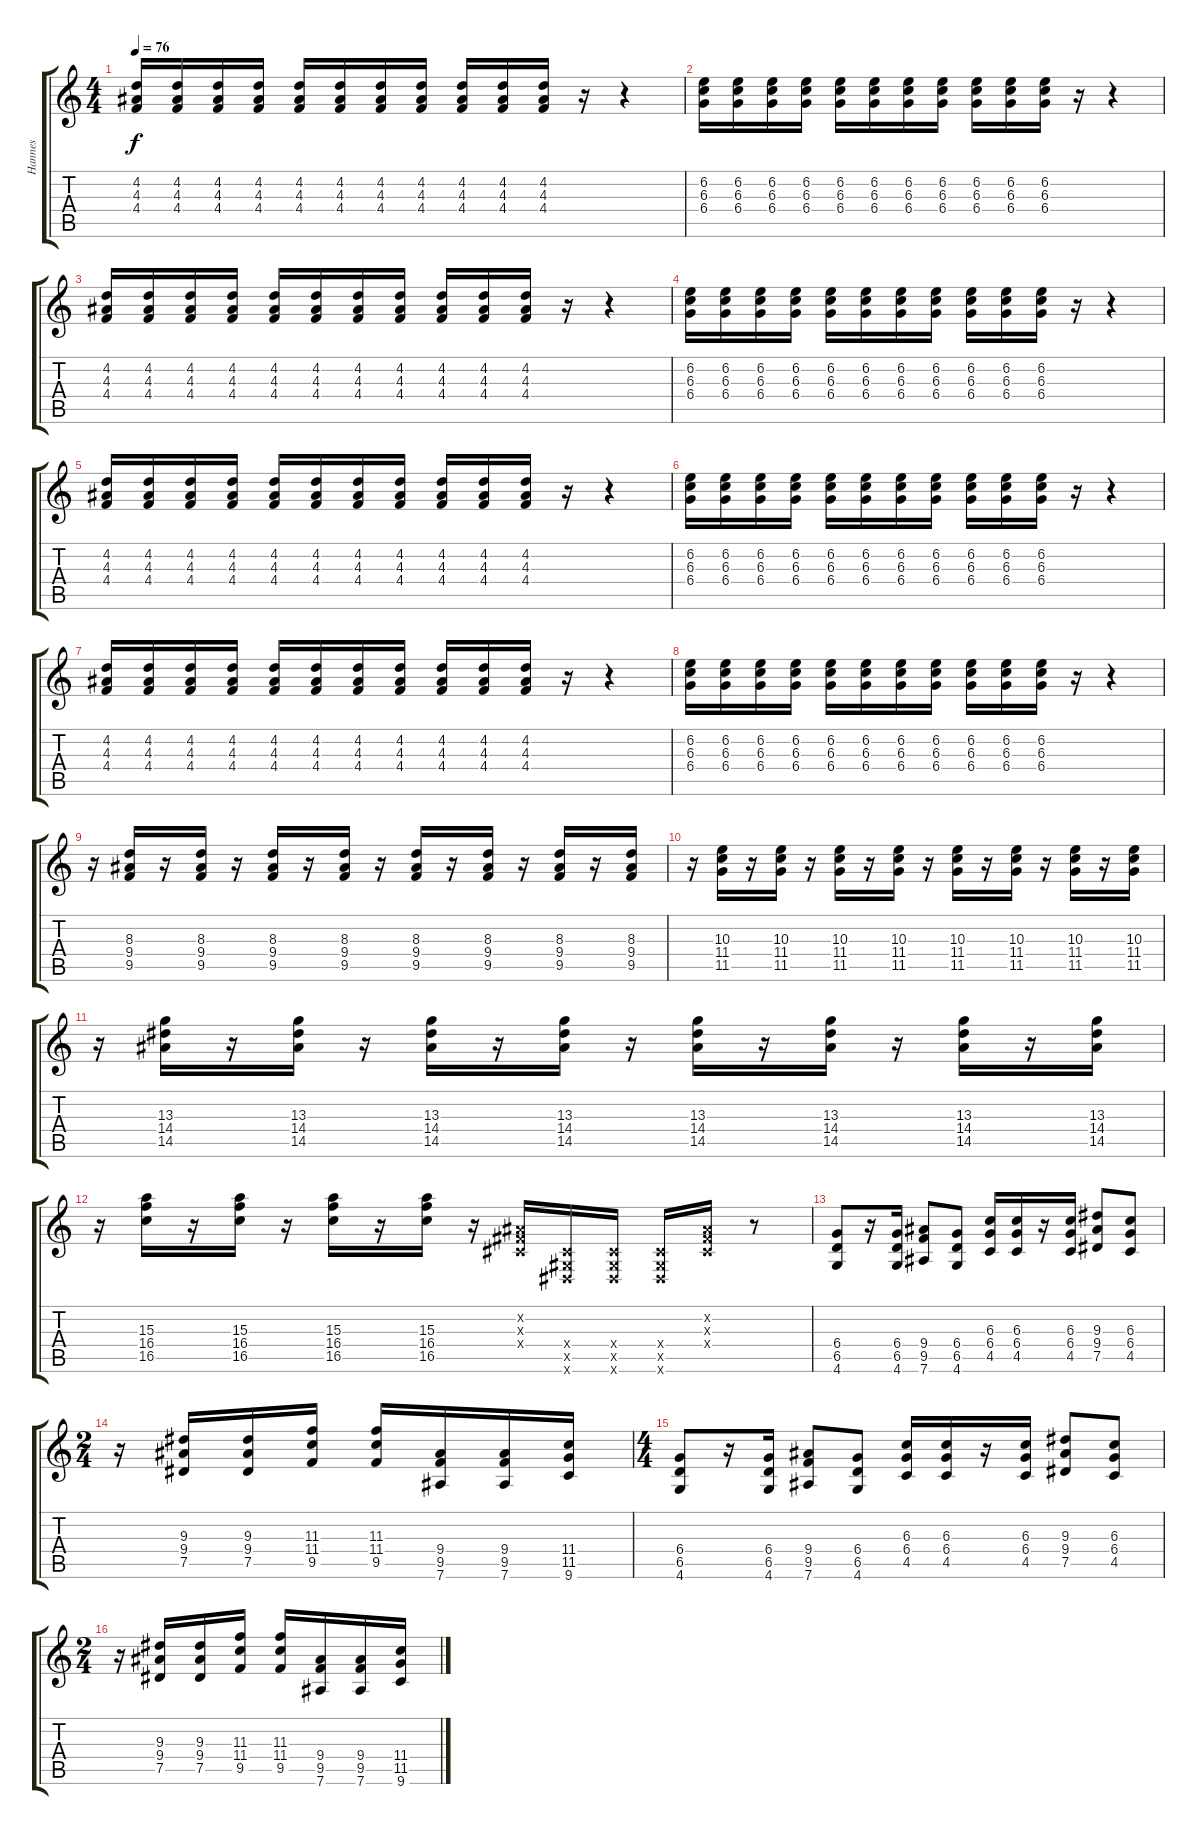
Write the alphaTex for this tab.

\track ("Hannes" "Hannes") {instrument distortionguitar}
\staff {score tabs}
\tuning (Eb4 Bb3 Gb3 Db3 Ab2 Eb2) {hide}
\ts (4 4)
\tempo 76
\clef g2
\ks c
(4.2 4.3 4.4).16{dy f} (4.2 4.3 4.4).16 (4.2 4.3 4.4).16 (4.2 4.3 4.4).16 (4.2 4.3 4.4).16 (4.2 4.3 4.4).16 (4.2 4.3 4.4).16 (4.2 4.3 4.4).16 (4.2 4.3 4.4).16 (4.2 4.3 4.4).16 (4.2 4.3 4.4).16 r.16 r.4 |
(6.2 6.3 6.4).16 (6.2 6.3 6.4).16 (6.2 6.3 6.4).16 (6.2 6.3 6.4).16 (6.2 6.3 6.4).16 (6.2 6.3 6.4).16 (6.2 6.3 6.4).16 (6.2 6.3 6.4).16 (6.2 6.3 6.4).16 (6.2 6.3 6.4).16 (6.2 6.3 6.4).16 r.16 r.4 |
(4.2 4.3 4.4).16 (4.2 4.3 4.4).16 (4.2 4.3 4.4).16 (4.2 4.3 4.4).16 (4.2 4.3 4.4).16 (4.2 4.3 4.4).16 (4.2 4.3 4.4).16 (4.2 4.3 4.4).16 (4.2 4.3 4.4).16 (4.2 4.3 4.4).16 (4.2 4.3 4.4).16 r.16 r.4 |
(6.2 6.3 6.4).16 (6.2 6.3 6.4).16 (6.2 6.3 6.4).16 (6.2 6.3 6.4).16 (6.2 6.3 6.4).16 (6.2 6.3 6.4).16 (6.2 6.3 6.4).16 (6.2 6.3 6.4).16 (6.2 6.3 6.4).16 (6.2 6.3 6.4).16 (6.2 6.3 6.4).16 r.16 r.4 |
(4.2 4.3 4.4).16 (4.2 4.3 4.4).16 (4.2 4.3 4.4).16 (4.2 4.3 4.4).16 (4.2 4.3 4.4).16 (4.2 4.3 4.4).16 (4.2 4.3 4.4).16 (4.2 4.3 4.4).16 (4.2 4.3 4.4).16 (4.2 4.3 4.4).16 (4.2 4.3 4.4).16 r.16 r.4 |
(6.2 6.3 6.4).16 (6.2 6.3 6.4).16 (6.2 6.3 6.4).16 (6.2 6.3 6.4).16 (6.2 6.3 6.4).16 (6.2 6.3 6.4).16 (6.2 6.3 6.4).16 (6.2 6.3 6.4).16 (6.2 6.3 6.4).16 (6.2 6.3 6.4).16 (6.2 6.3 6.4).16 r.16 r.4 |
(4.2 4.3 4.4).16 (4.2 4.3 4.4).16 (4.2 4.3 4.4).16 (4.2 4.3 4.4).16 (4.2 4.3 4.4).16 (4.2 4.3 4.4).16 (4.2 4.3 4.4).16 (4.2 4.3 4.4).16 (4.2 4.3 4.4).16 (4.2 4.3 4.4).16 (4.2 4.3 4.4).16 r.16 r.4 |
(6.2 6.3 6.4).16 (6.2 6.3 6.4).16 (6.2 6.3 6.4).16 (6.2 6.3 6.4).16 (6.2 6.3 6.4).16 (6.2 6.3 6.4).16 (6.2 6.3 6.4).16 (6.2 6.3 6.4).16 (6.2 6.3 6.4).16 (6.2 6.3 6.4).16 (6.2 6.3 6.4).16 r.16 r.4 |
r.16 (8.3 9.4 9.5).16 r.16 (8.3 9.4 9.5).16 r.16 (8.3 9.4 9.5).16 r.16 (8.3 9.4 9.5).16 r.16 (8.3 9.4 9.5).16 r.16 (8.3 9.4 9.5).16 r.16 (8.3 9.4 9.5).16 r.16 (8.3 9.4 9.5).16 |
r.16 (10.3 11.4 11.5).16 r.16 (10.3 11.4 11.5).16 r.16 (10.3 11.4 11.5).16 r.16 (10.3 11.4 11.5).16 r.16 (10.3 11.4 11.5).16 r.16 (10.3 11.4 11.5).16 r.16 (10.3 11.4 11.5).16 r.16 (10.3 11.4 11.5).16 |
r.16 (13.3 14.4 14.5).16 r.16 (13.3 14.4 14.5).16 r.16 (13.3 14.4 14.5).16 r.16 (13.3 14.4 14.5).16 r.16 (13.3 14.4 14.5).16 r.16 (13.3 14.4 14.5).16 r.16 (13.3 14.4 14.5).16 r.16 (13.3 14.4 14.5).16 |
r.16 (15.3 16.4 16.5).16 r.16 (15.3 16.4 16.5).16 r.16 (15.3 16.4 16.5).16 r.16 (15.3 16.4 16.5).16 r.16 (0.2{x} 0.3{x} 0.4{x}).16 (0.4{x} 0.5{x} 0.6{x}).16 (0.4{x} 0.5{x} 0.6{x}).16 (0.4{x} 0.5{x} 0.6{x}).16 (0.2{x} 0.3{x} 0.4{x}).16 r.8 |
(6.4 6.5 4.6).8 r.16 (6.4 6.5 4.6).16 (9.4 9.5 7.6).8 (6.4 6.5 4.6).8 (6.3 6.4 4.5).16 (6.3 6.4 4.5).16 r.16 (6.3 6.4 4.5).16 (9.3 9.4 7.5).8 (6.3 6.4 4.5).8 |
\ts (2 4)
r.16 (9.3 9.4 7.5).16 (9.3 9.4 7.5).16 (11.3 11.4 9.5).16 (11.3 11.4 9.5).16 (9.4 9.5 7.6).16 (9.4 9.5 7.6).16 (11.4 11.5 9.6).16 |
\ts (4 4)
(6.4 6.5 4.6).8 r.16 (6.4 6.5 4.6).16 (9.4 9.5 7.6).8 (6.4 6.5 4.6).8 (6.3 6.4 4.5).16 (6.3 6.4 4.5).16 r.16 (6.3 6.4 4.5).16 (9.3 9.4 7.5).8 (6.3 6.4 4.5).8 |
\ts (2 4)
r.16 (9.3 9.4 7.5).16 (9.3 9.4 7.5).16 (11.3 11.4 9.5).16 (11.3 11.4 9.5).16 (9.4 9.5 7.6).16 (9.4 9.5 7.6).16 (11.4 11.5 9.6).16
